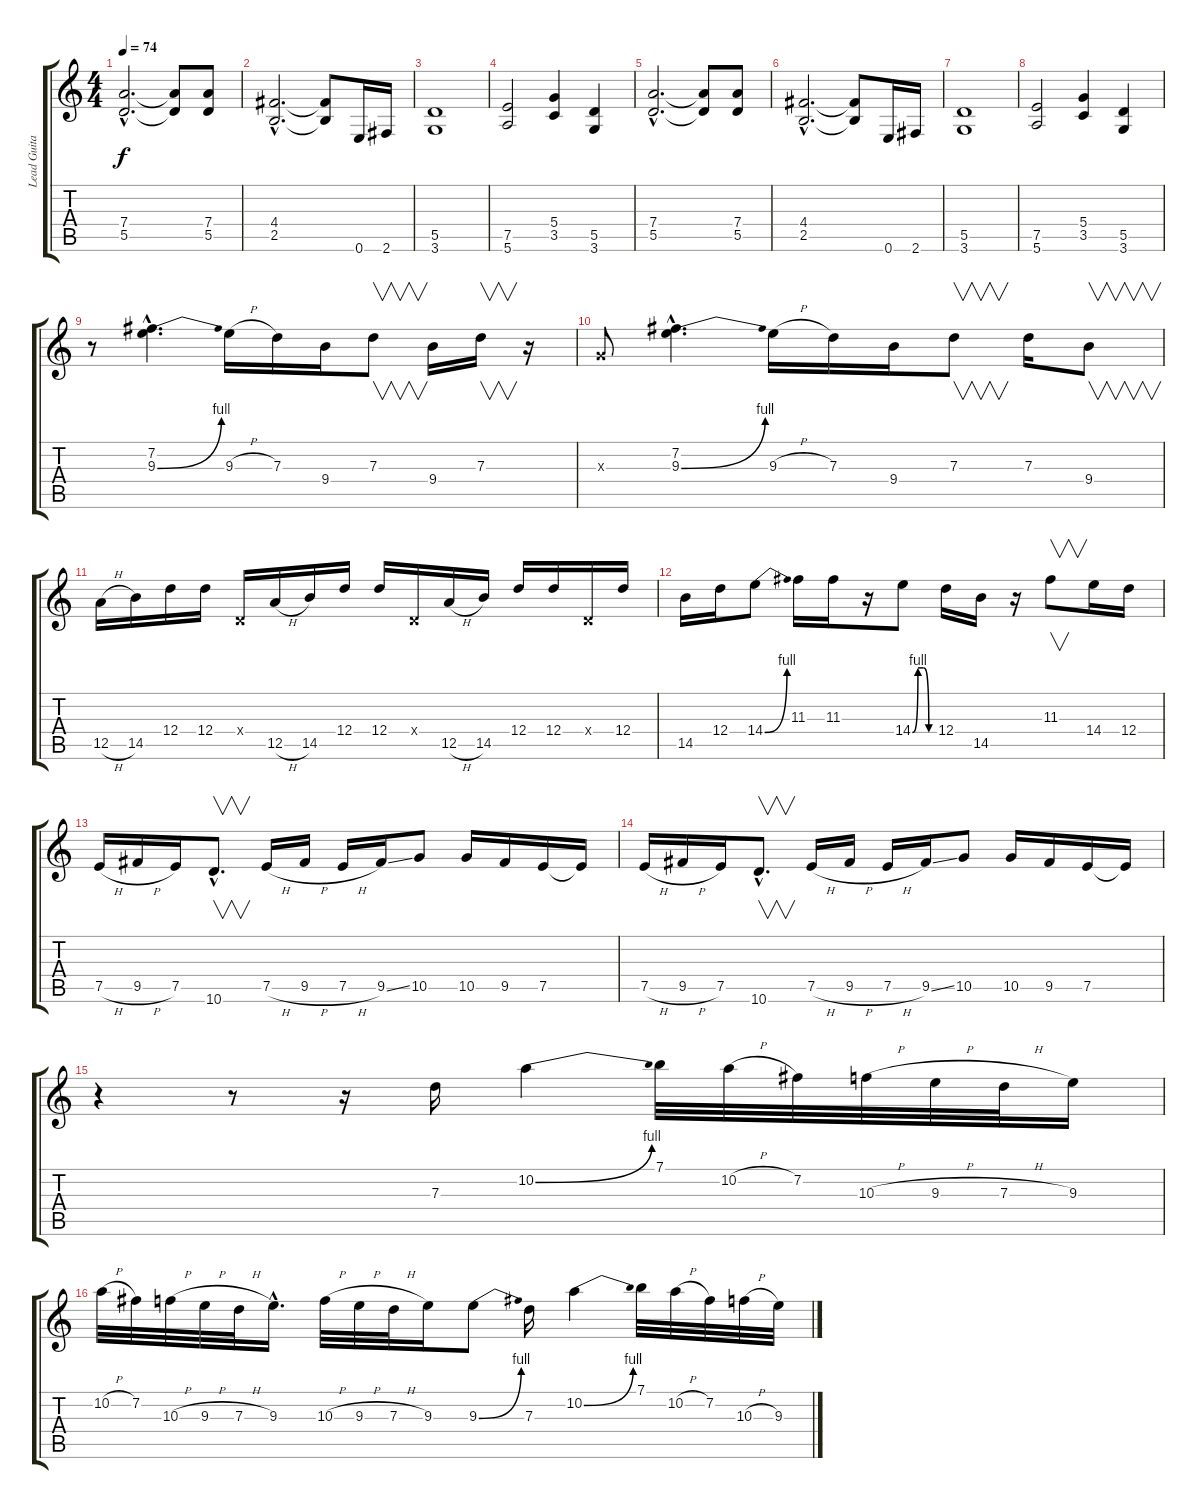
\track ("Lead Guitar" "Lead Guita") {instrument distortionguitar}
\staff {score tabs}
\tuning (E4 B3 G3 D3 A2 E2) {hide}
\ts (4 4)
\tempo 74
\clef g2
\ks c
(7.4{hac} 5.5{hac}).2{d dy f} (7.4{t} 5.5{t}).8 (7.4 5.5).8 |
(4.4{hac} 2.5{hac}).2{d} (4.4{t} 2.5{t}).8 0.6.16 2.6.16 |
(5.5 3.6).1 |
(7.5 5.6).2 (5.4 3.5).4 (5.5 3.6).4 |
(7.4{hac} 5.5{hac}).2{d} (7.4{t} 5.5{t}).8 (7.4 5.5).8 |
(4.4{hac} 2.5{hac}).2{d} (4.4{t} 2.5{t}).8 0.6.16 2.6.16 |
(5.5 3.6).1 |
(7.5 5.6).2 (5.4 3.5).4 (5.5 3.6).4 |
r.8 (7.2{hac} 9.3{be (bend 0 0 60 4) hac}).4{d} 9.3{h}.16 7.3.16 9.4.16 7.3.8{v} 9.4.16 7.3.16{v} r.16 |
0.3{x}.8 (7.2{hac} 9.3{be (bend 0 0 60 4) hac}).4{d} 9.3{h}.16 7.3.16 9.4.16 7.3.8{v} 7.3.16 9.4.8{v} |
12.5{h}.16 14.5.16 12.4.16 12.4.16 0.4{x}.16 12.5{h}.16 14.5.16 12.4.16 12.4.16 0.4{x}.16 12.5{h}.16 14.5.16 12.4.16 12.4.16 0.4{x}.16 12.4.16 |
14.5.16 12.4.16 14.4{be (bend 0 0 60 4)}.8 11.3.16 11.3.16 r.16 14.4{be (custom 0 0 15 4 30 4 45 0 60 0)}.8 12.4.16 14.5.16 r.16 11.3.8{v} 14.4.16 12.4.16 |
7.5{h}.16 9.5{h}.16 7.5.16 10.6{hac}.8{v d} 7.5{h}.16 9.5{h}.16 7.5{h}.16 9.5{ss}.16 10.5.8 10.5.16 9.5.16 7.5.16 7.5{t}.16 |
7.5{h}.16 9.5{h}.16 7.5.16 10.6{hac}.8{v d} 7.5{h}.16 9.5{h}.16 7.5{h}.16 9.5{ss}.16 10.5.8 10.5.16 9.5.16 7.5.16 7.5{t}.16 |
r.4 r.8 r.16 7.3.16 10.2{be (bend 0 0 60 4)}.4 7.1.32 10.2{h}.32 7.2.32 10.3{h}.32 9.3{h}.32 7.3{h}.32 9.3.16 |
10.2{h}.32 7.2.32 10.3{h}.32 9.3{h}.32 7.3{h}.32 9.3{hac}.16{d} 10.3{h}.32 9.3{h}.32 7.3{h}.32 9.3.16 9.3{be (bend 0 0 60 4)}.8 7.3.16 10.2{be (bend 0 0 60 4)}.4 7.1.32 10.2{h}.32 7.2.32 10.3{h}.32 9.3{h}.32
